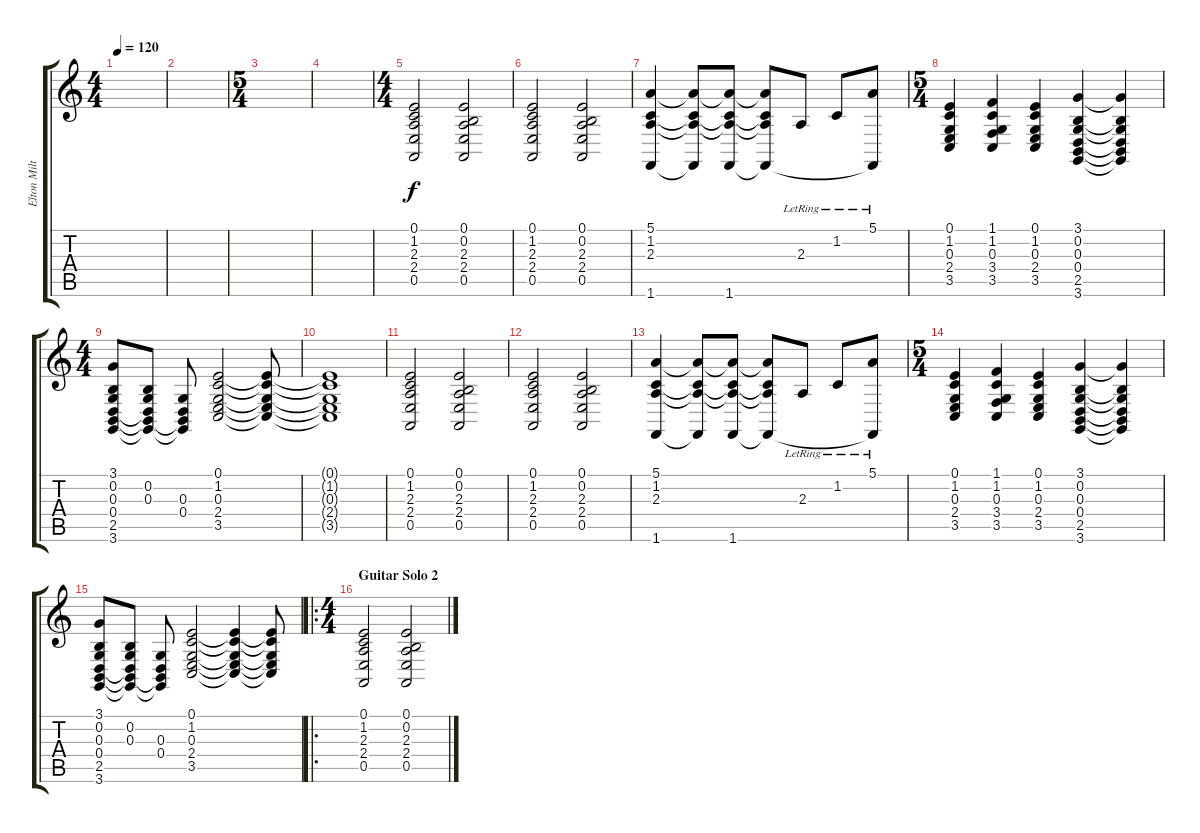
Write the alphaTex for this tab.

\track ("Elton Milton" "Elton Milt") {instrument stringensemble1}
\staff {score tabs}
\tuning (E4 B3 G3 D3 A2 E2) {hide}
\ts (4 4)
\tempo 120
\clef g2
\ks c
|
|
\ts (5 4)
|
|
\ts (4 4)
(0.1 1.2 2.3 2.4 0.5).2 (0.1 0.2 2.3 2.4 0.5).2 |
(0.1 1.2 2.3 2.4 0.5).2 (0.1 0.2 2.3 2.4 0.5).2 |
(5.1 1.2 2.3 1.6).4 (5.1{t} 1.2{t} 2.3{t} 1.6{t}).8 (5.1{t} 1.2{t} 2.3{t} 1.6).8 (5.1{t} 1.2{t} 2.3{t} 1.6{t}).8 2.3{lr}.8 1.2{lr}.8 (5.1{lr} 1.6{t}).8 |
\ts (5 4)
(0.1 1.2 0.3 2.4 3.5).4 (1.1 1.2 0.3 3.4 3.5).4 (0.1 1.2 0.3 2.4 3.5).4 (3.1 0.2 0.3 0.4 2.5 3.6).4 (3.1{t} 0.2{t} 0.3{t} 0.4{t} 2.5{t} 3.6{t}).4 |
\ts (4 4)
(3.1 0.2 0.3 0.4 2.5 3.6).8 (0.2 0.3 0.4{t} 2.5{t} 3.6{t}).8 (0.3 0.4 2.5{t} 3.6{t}).8 (0.1 1.2 0.3 2.4 3.5).2 (0.1{t} 1.2{t} 0.3{t} 2.4{t} 3.5{t}).8 |
(0.1{t} 1.2{t} 0.3{t} 2.4{t} 3.5{t}).1 |
(0.1 1.2 2.3 2.4 0.5).2 (0.1 0.2 2.3 2.4 0.5).2 |
(0.1 1.2 2.3 2.4 0.5).2 (0.1 0.2 2.3 2.4 0.5).2 |
(5.1 1.2 2.3 1.6).4 (5.1{t} 1.2{t} 2.3{t} 1.6{t}).8 (5.1{t} 1.2{t} 2.3{t} 1.6).8 (5.1{t} 1.2{t} 2.3{t} 1.6{t}).8 2.3{lr}.8 1.2{lr}.8 (5.1{lr} 1.6{t}).8 |
\ts (5 4)
(0.1 1.2 0.3 2.4 3.5).4 (1.1 1.2 0.3 3.4 3.5).4 (0.1 1.2 0.3 2.4 3.5).4 (3.1 0.2 0.3 0.4 2.5 3.6).4 (3.1{t} 0.2{t} 0.3{t} 0.4{t} 2.5{t} 3.6{t}).4 |
(3.1 0.2 0.3 0.4 2.5 3.6).8 (0.2 0.3 0.4{t} 2.5{t} 3.6{t}).8 (0.3 0.4 2.5{t} 3.6{t}).8 (0.1 1.2 0.3 2.4 3.5).2 (0.1{t} 1.2{t} 0.3{t} 2.4{t} 3.5{t}).4 (0.1{t} 1.2{t} 0.3{t} 2.4{t} 3.5{t}).8 |
\ro
\ts (4 4)
\section ("" "Guitar Solo 2")
(0.1 1.2 2.3 2.4 0.5).2 (0.1 0.2 2.3 2.4 0.5).2
